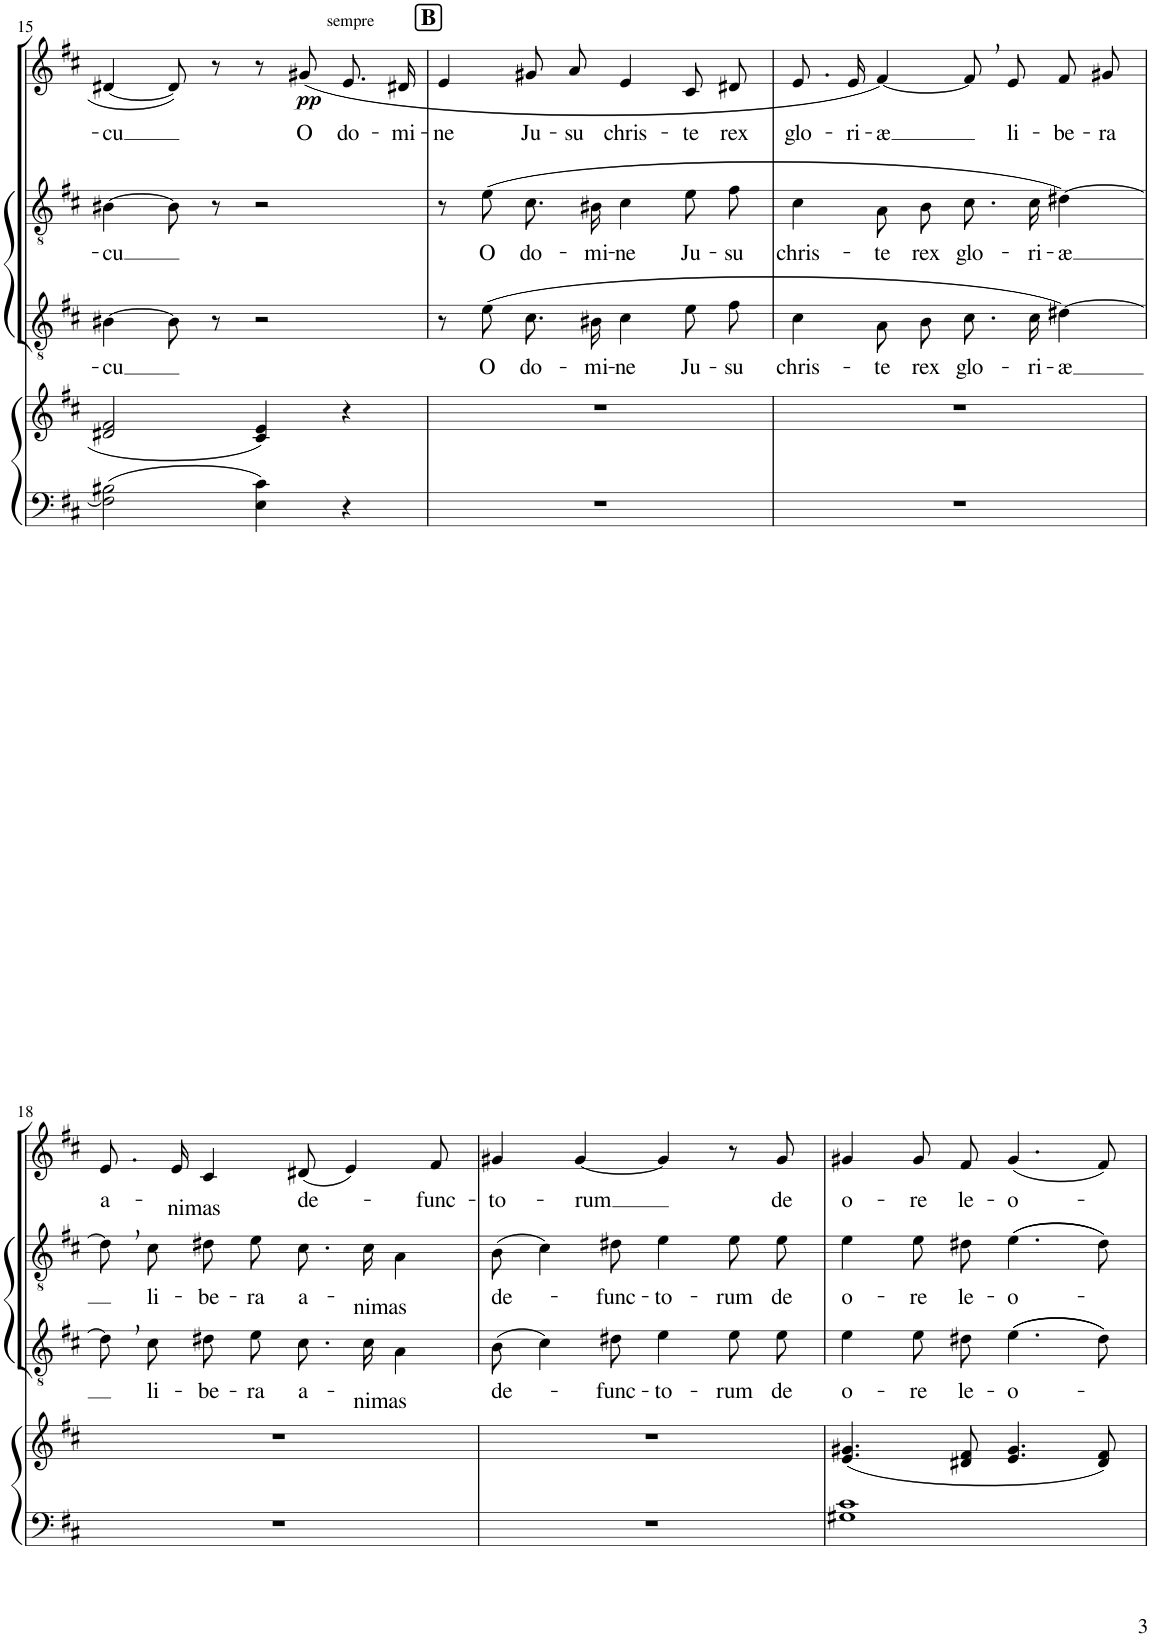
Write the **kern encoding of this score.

**kern	**kern	**kern	**text	**kern	**text	**kern	**text	**dynam
*part4	*part4	*part3	*part3	*part2	*part2	*part1	*part1	*part1
*staff5	*staff4	*staff3	*staff3	*staff2	*staff2	*staff1	*staff1	*staff1
*I"PIANO	*	*I"TÉNORS II	*	*I"TÉNORS I	*	*I"ALTOS	*	*
*I'Pno	*	*	*	*	*	*	*	*
!!LO:PB:g=z
*clefF4	*clefG2	*clefGv2	*	*clefGv2	*	*clefG2	*	*
*k[f#c#]	*k[f#c#]	*k[f#c#]	*	*k[f#c#]	*	*k[f#c#]	*	*
*M4/4	*M4/4	*M4/4	*	*M4/4	*	*M4/4	*	*
=15	=15	=15	=15	=15	=15	=15	=15	=15
!	!	!	!LO:LY:b	!	!LO:LY:b	!	!LO:LY:b	!
2F#\] 2B#X\	2d#X/ 2f#/	[4B#X\	-cu	[4B#X\	-cu	[4d#X/	-cu	.
.	.	8B#\]	.	8B#\]	.	8d#/]	.	.
.	.	8r	.	8r	.	8r	.	.
4E\ 4c#\	4c#/ 4e/	2r	.	2r	.	8r	.	.
!	!	!	!	!	!	!LO:TX:a:t=sempre	!	!
!	!	!	!	!	!	!	!LO:LY:b	!LO:DY:b
.	.	.	.	.	.	(8g#X/	O	pp
!	!	!	!	!	!	!	!LO:LY:b	!
4r	4r	.	.	.	.	8.e/L	do-	.
!	!	!	!	!	!	!	!LO:LY:b	!
.	.	.	.	.	.	16d#X/Jk	-mi-	.
=16	=16	=16	=16	=16	=16	=16	=16	=16
!	!	!	!	!	!	!	!LO:LY:b	!
1r	1r	8r	.	8r	.	4e/	-ne	.
!	!	!	!LO:LY:b	!	!LO:LY:b	!	!	!
.	.	(8e\	O	(8e\	O	.	.	.
!	!	!	!LO:LY:b	!	!LO:LY:b	!	!LO:LY:b	!
.	.	8.c#\L	do-	8.c#\L	do-	8g#X/L	Ju-	.
!	!	!	!	!	!	!	!LO:LY:b	!
.	.	.	.	.	.	8a/J	-su	.
!	!	!	!LO:LY:b	!	!LO:LY:b	!	!	!
.	.	16B#X\Jk	-mi-	16B#X\Jk	-mi-	.	.	.
!	!	!	!LO:LY:b	!	!LO:LY:b	!	!LO:LY:b	!
.	.	4c#\	-ne	4c#\	-ne	4e/	chris-	.
!	!	!	!LO:LY:b	!	!LO:LY:b	!	!LO:LY:b	!
.	.	8e\L	Ju-	8e\L	Ju-	8c#/L	-te	.
!	!	!	!LO:LY:b	!	!LO:LY:b	!	!LO:LY:b	!
.	.	8f#\J	-su	8f#\J	-su	8d#X/J	rex	.
=17	=17	=17	=17	=17	=17	=17	=17	=17
!	!	!	!LO:LY:b	!	!LO:LY:b	!	!LO:LY:b	!
1r	1r	4c#\	chris-	4c#\	chris-	8.e/L	glo-	.
!	!	!	!	!	!	!	!LO:LY:b	!
.	.	.	.	.	.	16e/Jk	-ri-	.
!	!	!	!LO:LY:b	!	!LO:LY:b	!	!LO:LY:b	!
.	.	8A\L	-te	8A\L	-te	[4f#/)	-æ	.
!	!	!	!LO:LY:b	!	!LO:LY:b	!	!	!
.	.	8B\J	rex	8B\J	rex	.	.	.
!	!	!	!LO:LY:b	!	!LO:LY:b	!	!	!
.	.	8.c#\L	glo-	8.c#\L	glo-	8f#,/L]	.	.
!	!	!	!	!	!	!	!LO:LY:b	!
.	.	.	.	.	.	8e/J	li-	.
!	!	!	!LO:LY:b	!	!LO:LY:b	!	!	!
.	.	16c#\Jk	-ri-	16c#\Jk	-ri-	.	.	.
!	!	!	!LO:LY:b	!	!LO:LY:b	!	!LO:LY:b	!
.	.	[4d#X\)	-æ	[4d#X\)	-æ	8f#/L	-be-	.
!	!	!	!	!	!	!	!LO:LY:b	!
.	.	.	.	.	.	8g#X/J	-ra	.
!!LO:LB:g=z
=18	=18	=18	=18	=18	=18	=18	=18	=18
!	!	!	!	!	!	!	!LO:LY:b	!
1r	1r	8d#,\L]	.	8d#,\L]	.	8.e/L	a-	.
!	!	!	!LO:LY:b	!	!LO:LY:b	!	!	!
.	.	8c#\J	li-	8c#\J	li-	.	.	.
!	!	!	!	!	!	!	!LO:LY:b	!
.	.	.	.	.	.	16e/Jk	-nimas	.
!	!	!	!LO:LY:b	!	!LO:LY:b	!	!	!
.	.	8d#X\L	-be-	8d#X\L	-be-	4c#/	.	.
!	!	!	!LO:LY:b	!	!LO:LY:b	!	!	!
.	.	8e\J	-ra	8e\J	-ra	.	.	.
!	!	!	!LO:LY:b	!	!LO:LY:b	!	!LO:LY:b	!
.	.	8.c#\L	a-	8.c#\L	a-	(8d#X/	de-	.
.	.	.	.	.	.	4e/)	.	.
!	!	!	!LO:LY:b	!	!LO:LY:b	!	!	!
.	.	16c#\Jk	-nimas	16c#\Jk	-nimas	.	.	.
.	.	4A\	.	4A\	.	.	.	.
!	!	!	!	!	!	!	!LO:LY:b	!
.	.	.	.	.	.	8f#/	-func-	.
=19	=19	=19	=19	=19	=19	=19	=19	=19
!	!	!	!LO:LY:b	!	!LO:LY:b	!	!LO:LY:b	!
1r	1r	(8B\	de-	(8B\	de-	4g#X/	-to-	.
.	.	4c#\)	.	4c#\)	.	.	.	.
!	!	!	!	!	!	!	!LO:LY:b	!
.	.	.	.	.	.	[4g#/	-rum	.
!	!	!	!LO:LY:b	!	!LO:LY:b	!	!	!
.	.	8d#X\	-func-	8d#X\	-func-	.	.	.
!	!	!	!LO:LY:b	!	!LO:LY:b	!	!	!
.	.	4e\	-to-	4e\	-to-	4g#/]	.	.
!	!	!	!LO:LY:b	!	!LO:LY:b	!	!	!
.	.	8e\L	-rum	8e\L	-rum	8r	.	.
!	!	!	!LO:LY:b	!	!LO:LY:b	!	!LO:LY:b	!
.	.	8e\J	de	8e\J	de	8g#/	de	.
=20	=20	=20	=20	=20	=20	=20	=20	=20
!	!	!	!LO:LY:b	!	!LO:LY:b	!	!LO:LY:b	!
1G#X 1c#	(4.e/ 4.g#X/	4e\	o-	4e\	o-	4g#X/	o-	.
!	!	!	!LO:LY:b	!	!LO:LY:b	!	!LO:LY:b	!
.	.	8e\L	-re	8e\L	-re	8g#/L	-re	.
!	!	!	!LO:LY:b	!	!LO:LY:b	!	!LO:LY:b	!
.	8d#X/ 8f#/	8d#X\J	le-	8d#X\J	le-	8f#/J	le-	.
!	!	!	!LO:LY:b	!	!LO:LY:b	!	!LO:LY:b	!
.	4.e/ 4.g#/	((4.e\	-o-	((4.e\	-o-	(4.g#/	-o-	.
.	8d#/ 8f#/)	8d#\))	.	8d#\))	.	8f#/)	.	.
=	=	=	=	=	=	=	=	=
*-	*-	*-	*-	*-	*-	*-	*-	*-
